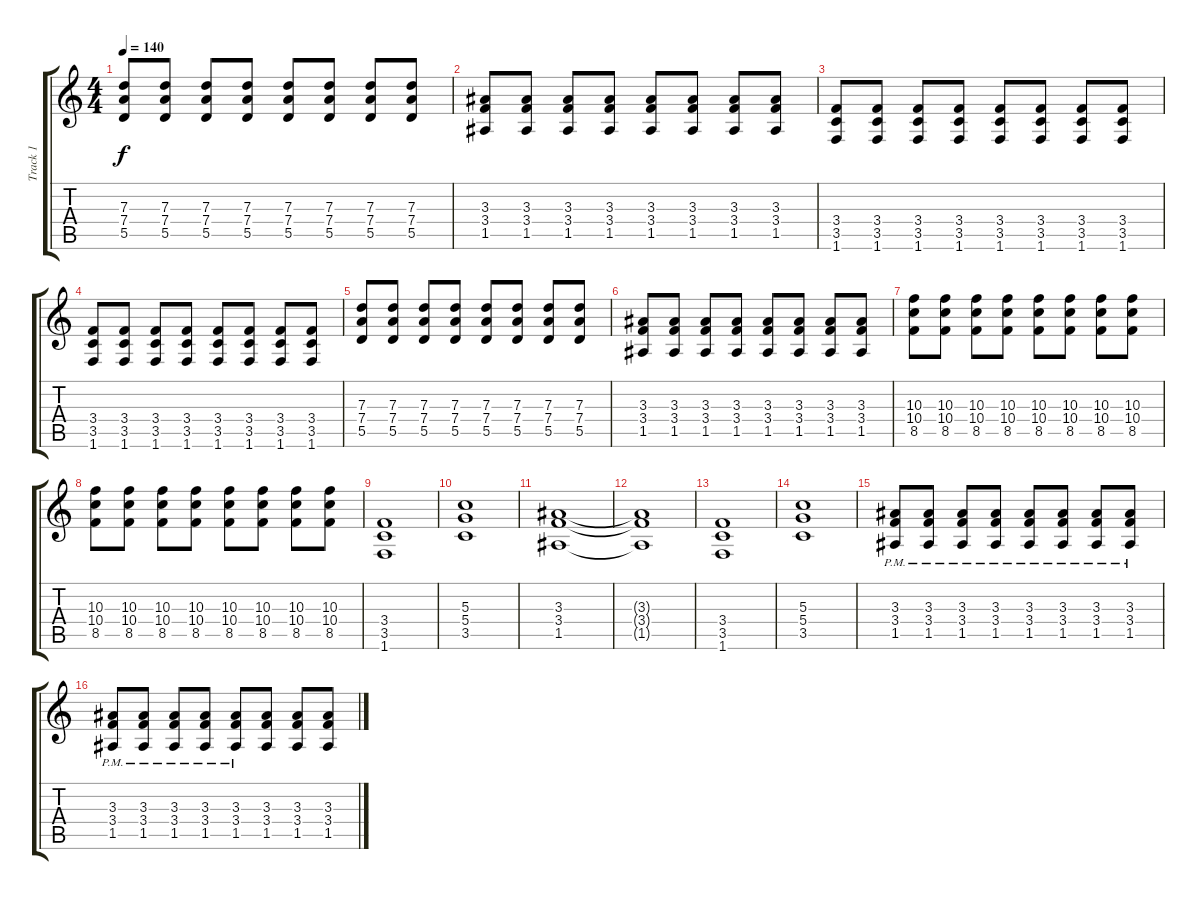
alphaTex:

\track ("Track 1" "Track 1") {instrument overdrivenguitar}
\staff {score tabs}
\tuning (E4 B3 G3 D3 A2 E2) {hide}
\ts (4 4)
\tempo 140
\clef g2
\ks c
(7.3 7.4 5.5).8{dy f} (7.3 7.4 5.5).8 (7.3 7.4 5.5).8 (7.3 7.4 5.5).8 (7.3 7.4 5.5).8 (7.3 7.4 5.5).8 (7.3 7.4 5.5).8 (7.3 7.4 5.5).8 |
(3.3 3.4 1.5).8 (3.3 3.4 1.5).8 (3.3 3.4 1.5).8 (3.3 3.4 1.5).8 (3.3 3.4 1.5).8 (3.3 3.4 1.5).8 (3.3 3.4 1.5).8 (3.3 3.4 1.5).8 |
(3.4 3.5 1.6).8 (3.4 3.5 1.6).8 (3.4 3.5 1.6).8 (3.4 3.5 1.6).8 (3.4 3.5 1.6).8 (3.4 3.5 1.6).8 (3.4 3.5 1.6).8 (3.4 3.5 1.6).8 |
(3.4 3.5 1.6).8 (3.4 3.5 1.6).8 (3.4 3.5 1.6).8 (3.4 3.5 1.6).8 (3.4 3.5 1.6).8 (3.4 3.5 1.6).8 (3.4 3.5 1.6).8 (3.4 3.5 1.6).8 |
(7.3 7.4 5.5).8 (7.3 7.4 5.5).8 (7.3 7.4 5.5).8 (7.3 7.4 5.5).8 (7.3 7.4 5.5).8 (7.3 7.4 5.5).8 (7.3 7.4 5.5).8 (7.3 7.4 5.5).8 |
(3.3 3.4 1.5).8 (3.3 3.4 1.5).8 (3.3 3.4 1.5).8 (3.3 3.4 1.5).8 (3.3 3.4 1.5).8 (3.3 3.4 1.5).8 (3.3 3.4 1.5).8 (3.3 3.4 1.5).8 |
(10.3 10.4 8.5).8 (10.3 10.4 8.5).8 (10.3 10.4 8.5).8 (10.3 10.4 8.5).8 (10.3 10.4 8.5).8 (10.3 10.4 8.5).8 (10.3 10.4 8.5).8 (10.3 10.4 8.5).8 |
(10.3 10.4 8.5).8 (10.3 10.4 8.5).8 (10.3 10.4 8.5).8 (10.3 10.4 8.5).8 (10.3 10.4 8.5).8 (10.3 10.4 8.5).8 (10.3 10.4 8.5).8 (10.3 10.4 8.5).8 |
(3.4 3.5 1.6).1 |
(5.3 5.4 3.5).1 |
(3.3 3.4 1.5).1 |
(3.3{t} 3.4{t} 1.5{t}).1 |
(3.4 3.5 1.6).1 |
(5.3 5.4 3.5).1 |
(3.3{pm} 3.4{pm} 1.5{pm}).8 (3.3{pm} 3.4{pm} 1.5{pm}).8 (3.3{pm} 3.4{pm} 1.5{pm}).8 (3.3{pm} 3.4{pm} 1.5{pm}).8 (3.3{pm} 3.4{pm} 1.5{pm}).8 (3.3{pm} 3.4{pm} 1.5{pm}).8 (3.3{pm} 3.4{pm} 1.5{pm}).8 (3.3{pm} 3.4{pm} 1.5{pm}).8 |
(3.3{pm} 3.4{pm} 1.5{pm}).8 (3.3{pm} 3.4{pm} 1.5{pm}).8 (3.3{pm} 3.4{pm} 1.5{pm}).8 (3.3{pm} 3.4{pm} 1.5{pm}).8 (3.3{pm} 3.4{pm} 1.5{pm}).8 (3.3 3.4 1.5).8 (3.3 3.4 1.5).8 (3.3 3.4 1.5).8
